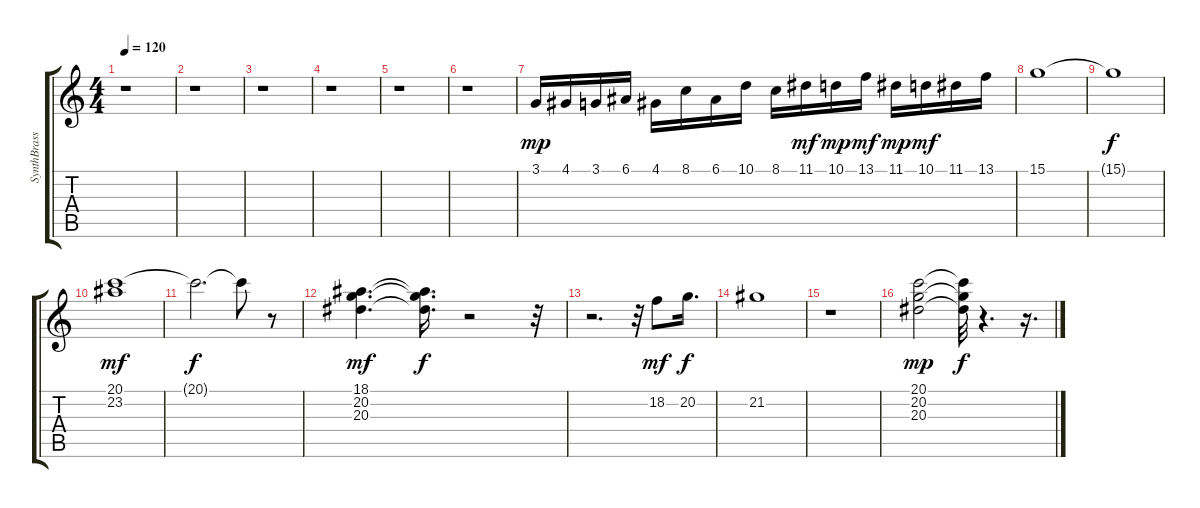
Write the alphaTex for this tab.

\track ("SynthBrass 1" "SynthBrass") {instrument synthbrass1}
\staff {score tabs}
\tuning (E4 B3 G3 D3 A2 E2) {hide}
\ts (4 4)
\tempo 120
\clef g2
\ks c
r.1{dy mp} |
r.1 |
r.1 |
r.1 |
r.1 |
r.1 |
3.1.16 4.1.16 3.1.16 6.1.16 4.1.16 8.1.16 6.1.16 10.1.16 8.1.16 11.1.16{dy mf} 10.1.16{dy mp} 13.1.16{dy mf} 11.1.16{dy mp} 10.1.16{dy mf} 11.1.16 13.1.16 |
15.1.1 |
15.1{t}.1{dy f} |
(20.1 23.2).1{dy mf} |
20.1{t}.2{d dy f} 20.1{t}.8 r.8 |
(18.1 20.2 20.3).4{d dy mf} (18.1{t} 20.2{t} 20.3{t}).16{d dy f} r.2 r.32 |
r.2{d} r.32 18.2.8{dy mf} 20.2.16{d dy f} |
21.2.1 |
r.1 |
(20.1 20.2 20.3).2{dy mp} (20.1{t} 20.2{t} 20.3{t}).32{dy f} r.4{d} r.16{d}
